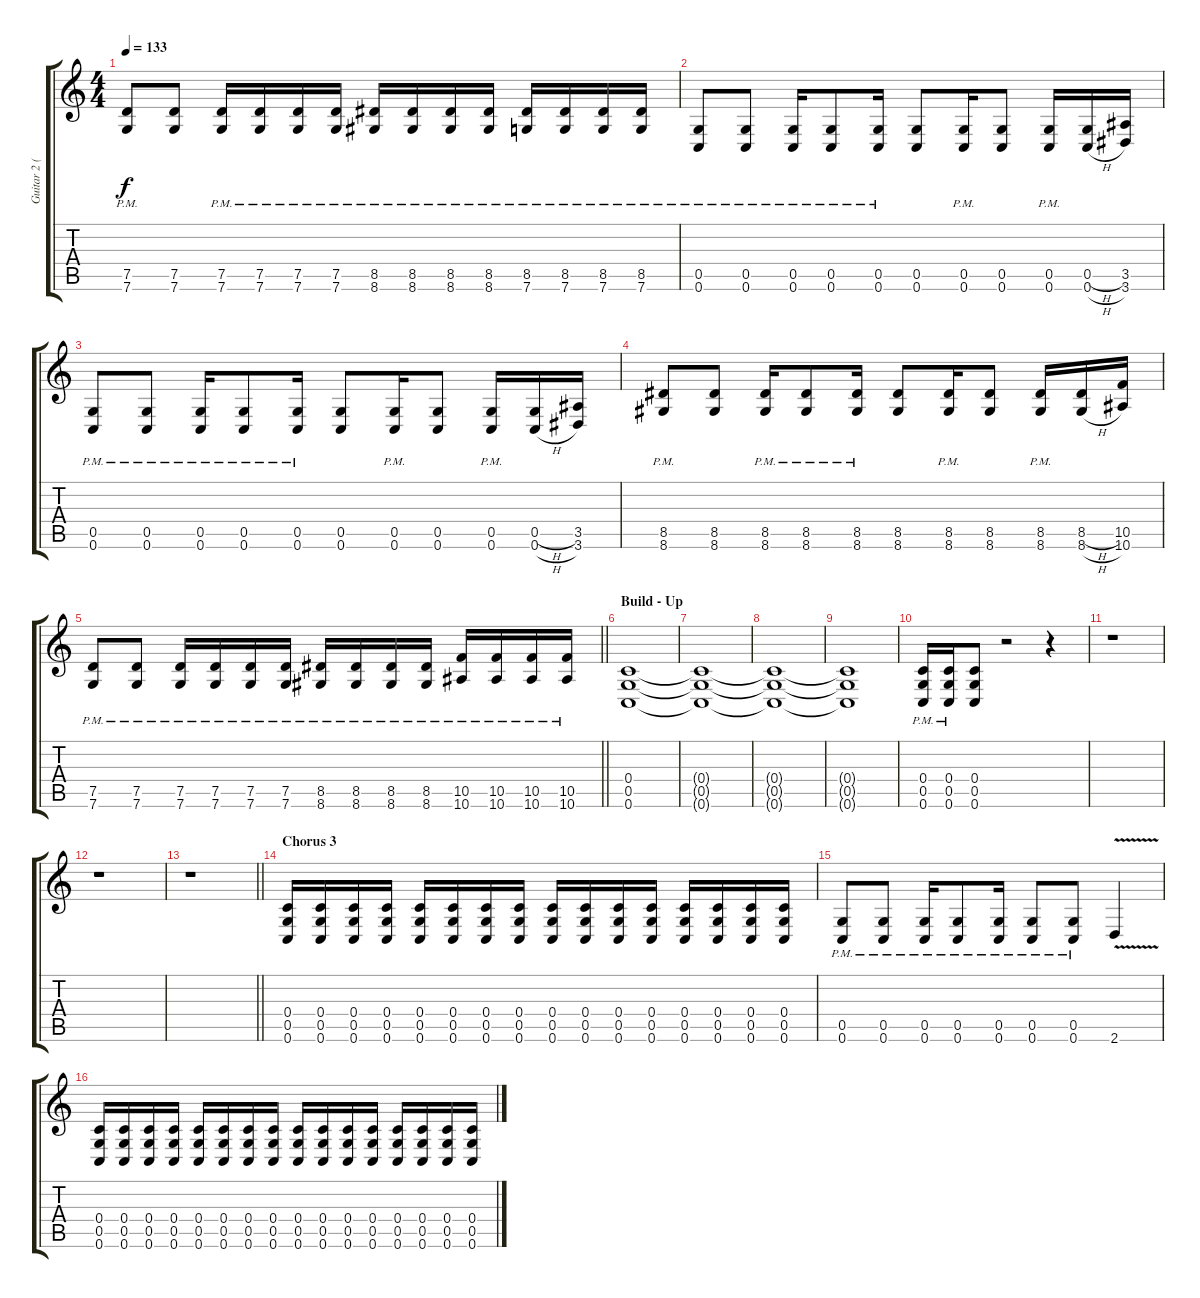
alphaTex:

\track ("Guitar 2 (Robin)" "Guitar 2 (") {instrument distortionguitar}
\staff {score tabs}
\tuning (D4 A3 F3 C3 G2 C2) {hide}
\ts (4 4)
\tempo 133
\clef g2
\ks c
(7.5{pm} 7.6{pm}).8{dy f} (7.5 7.6).8 (7.5{pm} 7.6{pm}).16 (7.5{pm} 7.6{pm}).16 (7.5{pm} 7.6{pm}).16 (7.5{pm} 7.6{pm}).16 (8.5{pm} 8.6{pm}).16 (8.5{pm} 8.6{pm}).16 (8.5{pm} 8.6{pm}).16 (8.5{pm} 8.6{pm}).16 (8.5{pm} 7.6{pm}).16 (8.5{pm} 7.6{pm}).16 (8.5{pm} 7.6{pm}).16 (8.5{pm} 7.6{pm}).16 |
(0.5{pm} 0.6{pm}).8 (0.5{pm} 0.6{pm}).8 (0.5{pm} 0.6{pm}).16 (0.5{pm} 0.6{pm}).8 (0.5{pm} 0.6{pm}).16 (0.5 0.6).8 (0.5{pm} 0.6{pm}).16 (0.5 0.6).8 (0.5{pm} 0.6{pm}).16 (0.5{h} 0.6{h}).16 (3.5 3.6).16 |
(0.5{pm} 0.6{pm}).8 (0.5{pm} 0.6{pm}).8 (0.5{pm} 0.6{pm}).16 (0.5{pm} 0.6{pm}).8 (0.5{pm} 0.6{pm}).16 (0.5 0.6).8 (0.5{pm} 0.6{pm}).16 (0.5 0.6).8 (0.5{pm} 0.6{pm}).16 (0.5{h} 0.6{h}).16 (3.5 3.6).16 |
(8.5{pm} 8.6{pm}).8 (8.5 8.6).8 (8.5{pm} 8.6{pm}).16 (8.5{pm} 8.6{pm}).8 (8.5{pm} 8.6{pm}).16 (8.5 8.6).8 (8.5{pm} 8.6{pm}).16 (8.5 8.6).8 (8.5{pm} 8.6{pm}).16 (8.5{h} 8.6{h}).16 (10.5 10.6).16 |
\barLineRight lightlight
(7.5{pm} 7.6{pm}).8 (7.5{pm} 7.6{pm}).8 (7.5{pm} 7.6{pm}).16 (7.5{pm} 7.6{pm}).16 (7.5{pm} 7.6{pm}).16 (7.5{pm} 7.6{pm}).16 (8.5{pm} 8.6{pm}).16 (8.5{pm} 8.6{pm}).16 (8.5{pm} 8.6{pm}).16 (8.5{pm} 8.6{pm}).16 (10.5{pm} 10.6{pm}).16 (10.5{pm} 10.6{pm}).16 (10.5{pm} 10.6{pm}).16 (10.5{pm} 10.6{pm}).16 |
\section ("" "Build - Up")
(0.4 0.5 0.6).1 |
(0.4{t} 0.5{t} 0.6{t}).1 |
(0.4{t} 0.5{t} 0.6{t}).1 |
(0.4{t} 0.5{t} 0.6{t}).1 |
(0.4{pm} 0.5{pm} 0.6{pm}).16 (0.4{pm} 0.5{pm} 0.6{pm}).16 (0.4 0.5 0.6).8 r.2 r.4 |
r.1 |
r.1 |
\barLineRight lightlight
r.1 |
\section ("" "Chorus 3")
(0.4 0.5 0.6).16 (0.4 0.5 0.6).16 (0.4 0.5 0.6).16 (0.4 0.5 0.6).16 (0.4 0.5 0.6).16 (0.4 0.5 0.6).16 (0.4 0.5 0.6).16 (0.4 0.5 0.6).16 (0.4 0.5 0.6).16 (0.4 0.5 0.6).16 (0.4 0.5 0.6).16 (0.4 0.5 0.6).16 (0.4 0.5 0.6).16 (0.4 0.5 0.6).16 (0.4 0.5 0.6).16 (0.4 0.5 0.6).16 |
(0.5{pm} 0.6{pm}).8 (0.5{pm} 0.6{pm}).8 (0.5{pm} 0.6{pm}).16 (0.5{pm} 0.6{pm}).8 (0.5{pm} 0.6{pm}).16 (0.5{pm} 0.6{pm}).8 (0.5{pm} 0.6{pm}).8 2.6{v}.4 |
(0.4 0.5 0.6).16 (0.4 0.5 0.6).16 (0.4 0.5 0.6).16 (0.4 0.5 0.6).16 (0.4 0.5 0.6).16 (0.4 0.5 0.6).16 (0.4 0.5 0.6).16 (0.4 0.5 0.6).16 (0.4 0.5 0.6).16 (0.4 0.5 0.6).16 (0.4 0.5 0.6).16 (0.4 0.5 0.6).16 (0.4 0.5 0.6).16 (0.4 0.5 0.6).16 (0.4 0.5 0.6).16 (0.4 0.5 0.6).16
